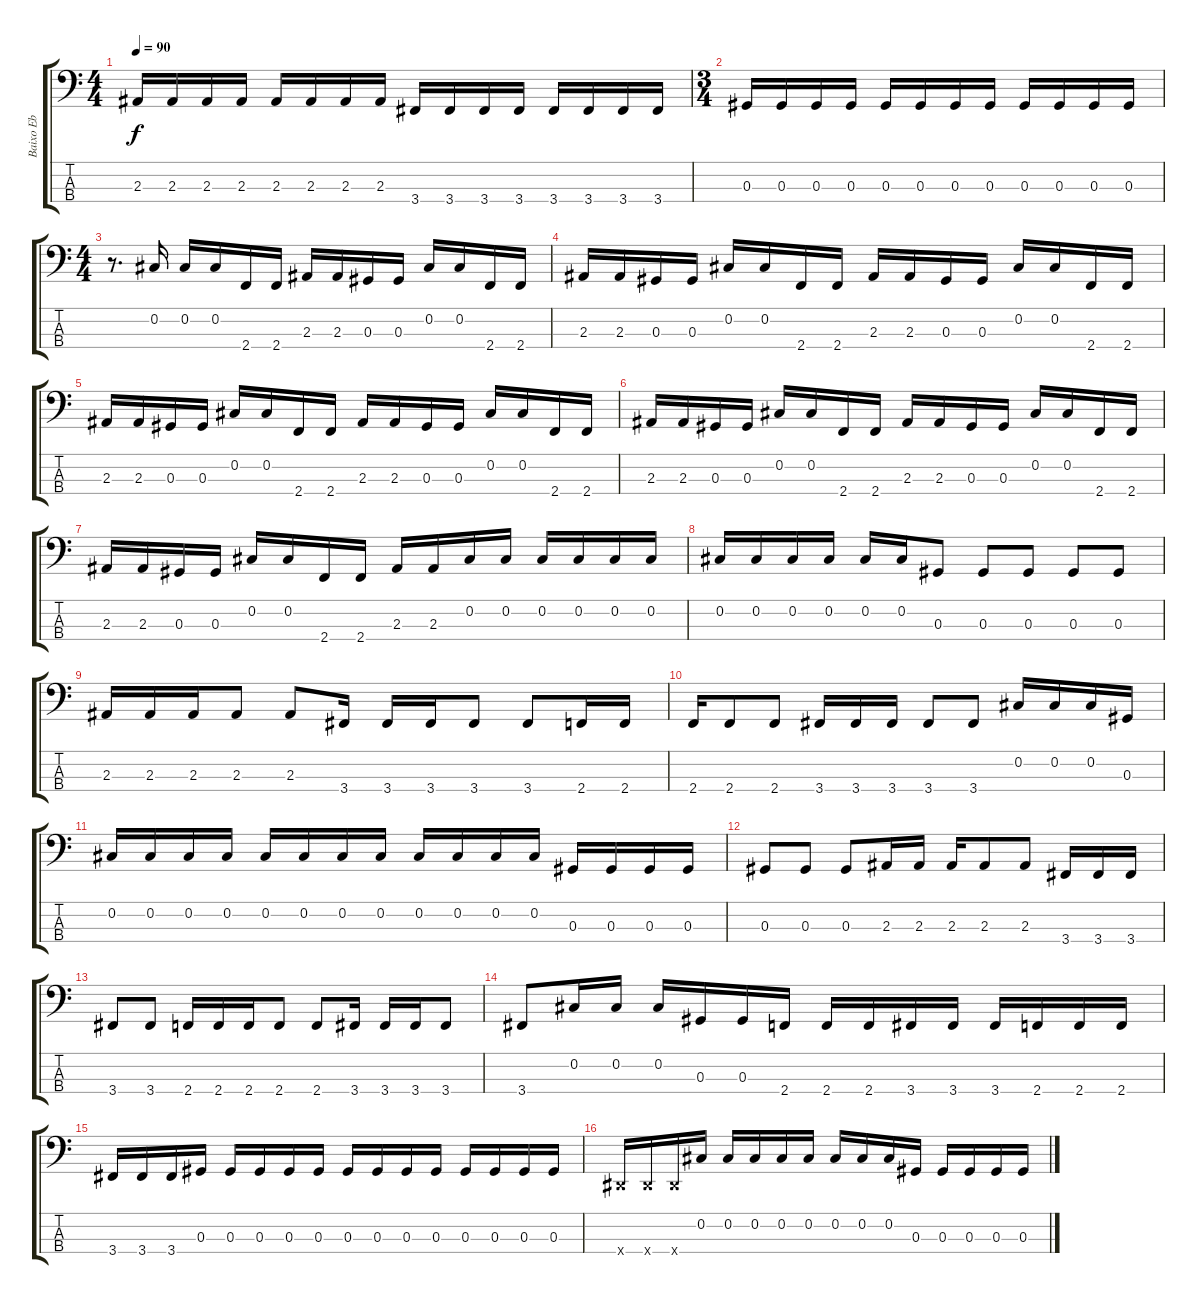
\track ("Baixo Eb" "Baixo Eb") {instrument electricbassfinger}
\staff {score tabs}
\tuning (Gb2 Db2 Ab1 Eb1) {hide}
\ts (4 4)
\tempo 90
\clef f4
\ks c
2.3.16{dy f} 2.3.16 2.3.16 2.3.16 2.3.16 2.3.16 2.3.16 2.3.16 3.4.16 3.4.16 3.4.16 3.4.16 3.4.16 3.4.16 3.4.16 3.4.16 |
\ts (3 4)
0.3.16 0.3.16 0.3.16 0.3.16 0.3.16 0.3.16 0.3.16 0.3.16 0.3.16 0.3.16 0.3.16 0.3.16 |
\ts (4 4)
r.8{d} 0.2.16 0.2.16 0.2.16 2.4.16 2.4.16 2.3.16 2.3.16 0.3.16 0.3.16 0.2.16 0.2.16 2.4.16 2.4.16 |
2.3.16 2.3.16 0.3.16 0.3.16 0.2.16 0.2.16 2.4.16 2.4.16 2.3.16 2.3.16 0.3.16 0.3.16 0.2.16 0.2.16 2.4.16 2.4.16 |
2.3.16 2.3.16 0.3.16 0.3.16 0.2.16 0.2.16 2.4.16 2.4.16 2.3.16 2.3.16 0.3.16 0.3.16 0.2.16 0.2.16 2.4.16 2.4.16 |
2.3.16 2.3.16 0.3.16 0.3.16 0.2.16 0.2.16 2.4.16 2.4.16 2.3.16 2.3.16 0.3.16 0.3.16 0.2.16 0.2.16 2.4.16 2.4.16 |
2.3.16 2.3.16 0.3.16 0.3.16 0.2.16 0.2.16 2.4.16 2.4.16 2.3.16 2.3.16 0.2.16 0.2.16 0.2.16 0.2.16 0.2.16 0.2.16 |
0.2.16 0.2.16 0.2.16 0.2.16 0.2.16 0.2.16 0.3.8 0.3.8 0.3.8 0.3.8 0.3.8 |
2.3.16 2.3.16 2.3.16 2.3.8 2.3.8 3.4.16 3.4.16 3.4.16 3.4.8 3.4.8 2.4.16 2.4.16 |
2.4.16 2.4.8 2.4.8 3.4.16 3.4.16 3.4.16 3.4.8 3.4.8 0.2.16 0.2.16 0.2.16 0.3.16 |
0.2.16 0.2.16 0.2.16 0.2.16 0.2.16 0.2.16 0.2.16 0.2.16 0.2.16 0.2.16 0.2.16 0.2.16 0.3.16 0.3.16 0.3.16 0.3.16 |
0.3.8 0.3.8 0.3.8 2.3.16 2.3.16 2.3.16 2.3.8 2.3.8 3.4.16 3.4.16 3.4.16 |
3.4.8 3.4.8 2.4.16 2.4.16 2.4.16 2.4.8 2.4.8 3.4.16 3.4.16 3.4.16 3.4.8 |
3.4.8 0.2.16 0.2.16 0.2.16 0.3.16 0.3.16 2.4.16 2.4.16 2.4.16 3.4.16 3.4.16 3.4.16 2.4.16 2.4.16 2.4.16 |
3.4.16 3.4.16 3.4.16 0.3.16 0.3.16 0.3.16 0.3.16 0.3.16 0.3.16 0.3.16 0.3.16 0.3.16 0.3.16 0.3.16 0.3.16 0.3.16 |
0.4{x}.16 0.4{x}.16 0.4{x}.16 0.2.16 0.2.16 0.2.16 0.2.16 0.2.16 0.2.16 0.2.16 0.2.16 0.3.16 0.3.16 0.3.16 0.3.16 0.3.16
